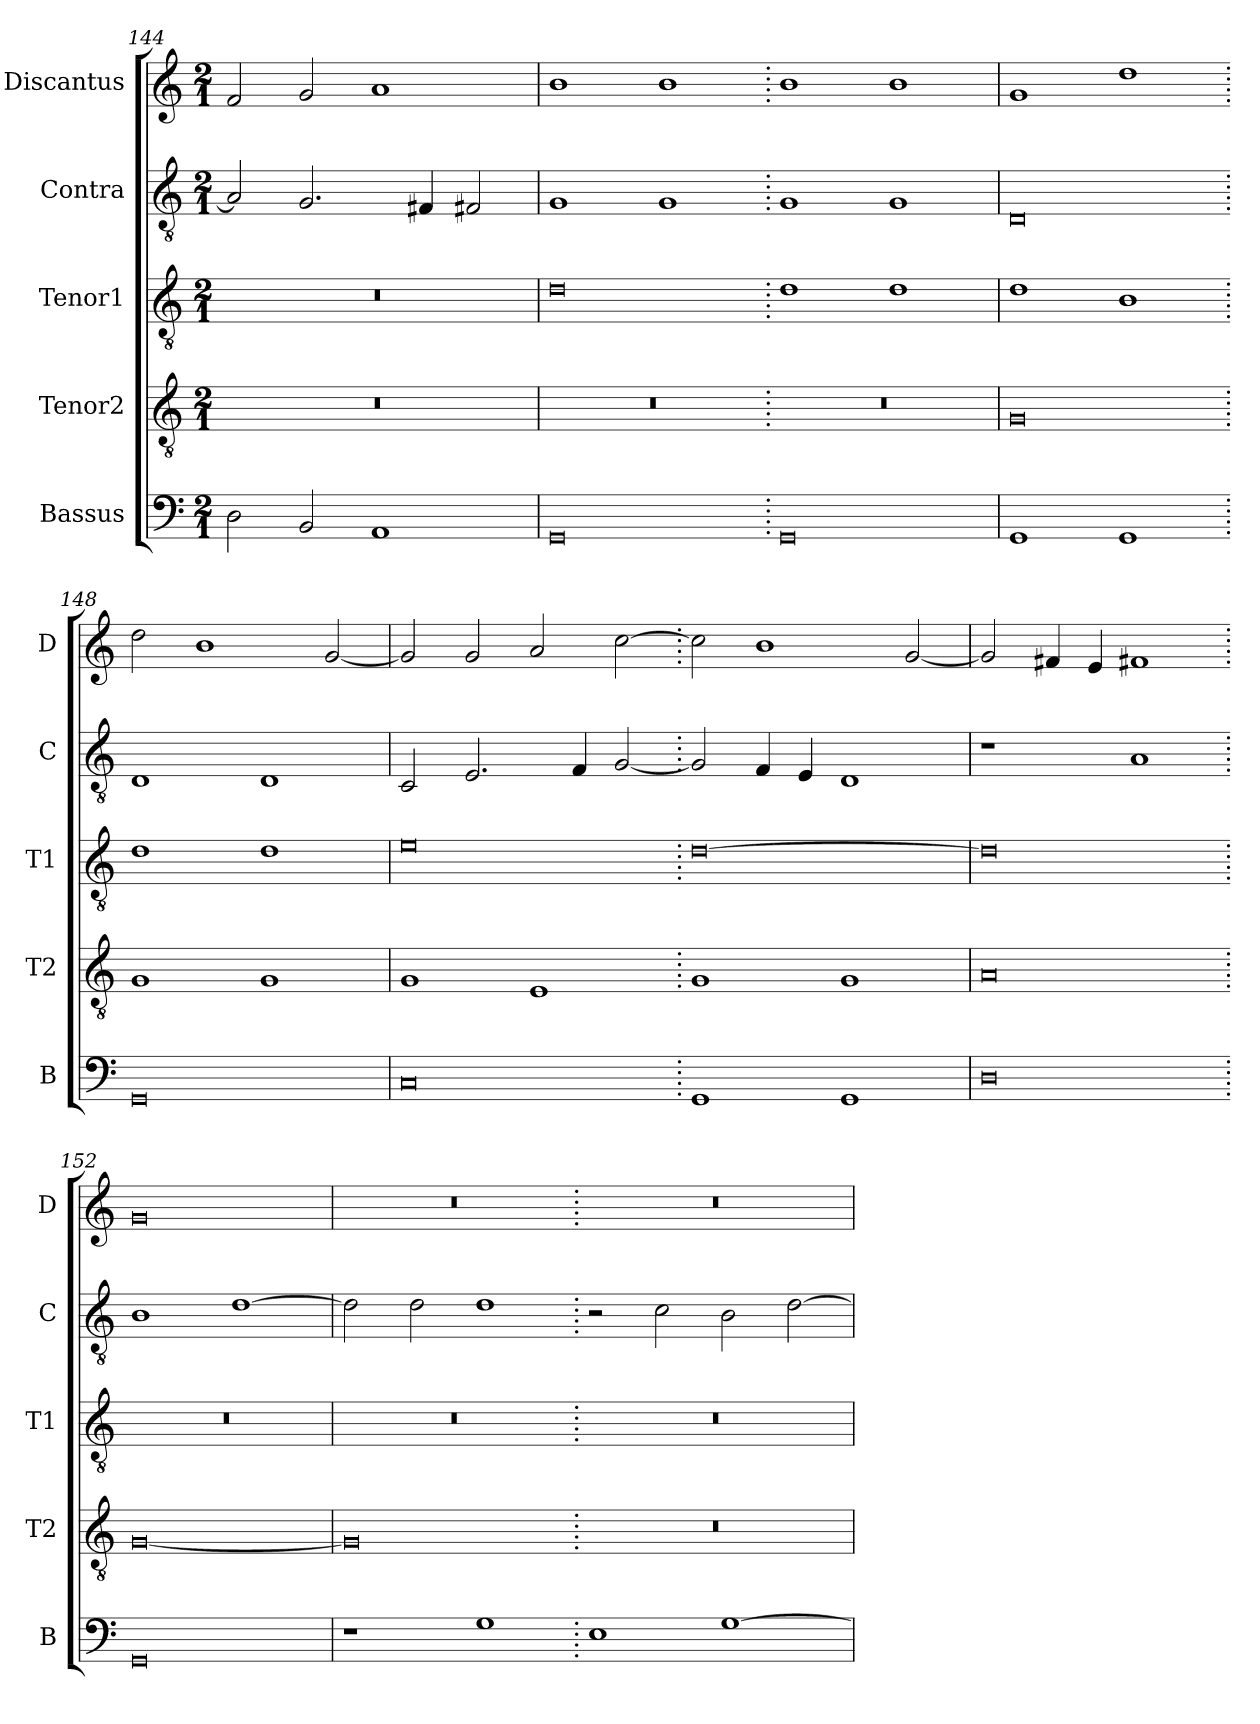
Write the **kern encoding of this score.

**kern	**kern	**kern	**kern	**kern
*part5	*part4	*part3	*part2	*part1
*staff5	*staff4	*staff3	*staff2	*staff1
*I"Bassus	*I"Tenor2	*I"Tenor1	*I"Contra	*I"Discantus
*I'B	*I'T2	*I'T1	*I'C	*I'D
*clefF4	*clefGv2	*clefGv2	*clefGv2	*clefG2
*k[]	*k[]	*k[]	*k[]	*k[]
*M2/1	*M2/1	*M2/1	*M2/1	*M2/1
=144	=144	=144	=144	=144
2D\	0r	0r	2A/]	2f/
2BB/	.	.	2.G/	2g/
1AA	.	.	.	1a
.	.	.	4F#X/	.
.	.	.	2F#X/	.
=145	=145	=145	=145	=145
0GG	0r	0d	1G	1b
.	.	.	1G	1b
=146.	=146.	=146.	=146.	=146.
0GG	0r	1d	1G	1b
.	.	1d	1G	1b
=147	=147	=147	=147	=147
1GG	0G	1d	0D	1g
1GG	.	1B	.	1dd
=148.	=148.	=148.	=148.	=148.
0GG	1G	1d	1D	2dd\
.	.	.	.	1b
.	1G	1d	1D	.
.	.	.	.	[2g/
=149	=149	=149	=149	=149
0C	1G	0e	2C/	2g/]
.	.	.	2.E/	2g/
.	1E	.	.	2a/
.	.	.	4F/	.
.	.	.	[2G/	[2cc\
=150.	=150.	=150.	=150.	=150.
1GG	1G	[0d	2G/]	2cc\]
.	.	.	4F/	1b
.	.	.	4E/	.
1GG	1G	.	1D	.
.	.	.	.	[2g/
=151	=151	=151	=151	=151
0D	0A	0d]	1r	2g/]
.	.	.	.	4f#X/
.	.	.	.	4e/
.	.	.	1A	1f#X
=152.	=152.	=152.	=152.	=152.
0GG	[0G	0r	1B	0g
.	.	.	[1d	.
=153	=153	=153	=153	=153
1r	0G]	0r	2d\]	0r
.	.	.	2d\	.
1G	.	.	1d	.
=154.	=154.	=154.	=154.	=154.
1E	0r	0r	2r	0r
.	.	.	2c\	.
[1G	.	.	2B\	.
.	.	.	[2d\	.
=	=	=	=	=
*-	*-	*-	*-	*-
